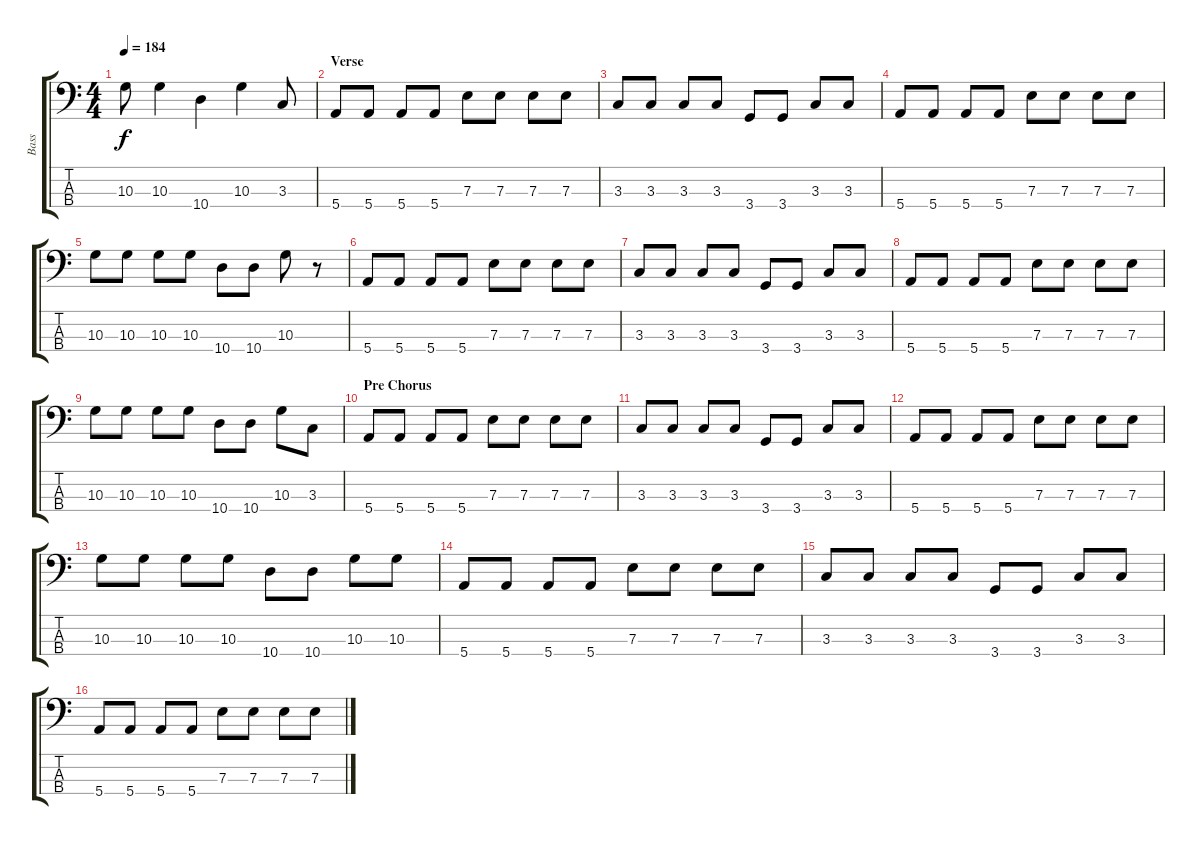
\track ("Bass" "Bass") {instrument electricbasspick}
\staff {score tabs}
\tuning (G2 D2 A1 E1) {hide}
\ts (4 4)
\tempo 184
\clef f4
\ks c
10.3{t}.8{dy f} 10.3.4 10.4.4 10.3.4 3.3.8 |
\section ("" "Verse")
5.4.8 5.4.8 5.4.8 5.4.8 7.3.8 7.3.8 7.3.8 7.3.8 |
3.3.8 3.3.8 3.3.8 3.3.8 3.4.8 3.4.8 3.3.8 3.3.8 |
5.4.8 5.4.8 5.4.8 5.4.8 7.3.8 7.3.8 7.3.8 7.3.8 |
10.3.8 10.3.8 10.3.8 10.3.8 10.4.8 10.4.8 10.3.8 r.8 |
5.4.8 5.4.8 5.4.8 5.4.8 7.3.8 7.3.8 7.3.8 7.3.8 |
3.3.8 3.3.8 3.3.8 3.3.8 3.4.8 3.4.8 3.3.8 3.3.8 |
5.4.8 5.4.8 5.4.8 5.4.8 7.3.8 7.3.8 7.3.8 7.3.8 |
10.3.8 10.3.8 10.3.8 10.3.8 10.4.8 10.4.8 10.3.8 3.3.8 |
\section ("" "Pre Chorus")
5.4.8 5.4.8 5.4.8 5.4.8 7.3.8 7.3.8 7.3.8 7.3.8 |
3.3.8 3.3.8 3.3.8 3.3.8 3.4.8 3.4.8 3.3.8 3.3.8 |
5.4.8 5.4.8 5.4.8 5.4.8 7.3.8 7.3.8 7.3.8 7.3.8 |
10.3.8 10.3.8 10.3.8 10.3.8 10.4.8 10.4.8 10.3.8 10.3.8 |
5.4.8 5.4.8 5.4.8 5.4.8 7.3.8 7.3.8 7.3.8 7.3.8 |
3.3.8 3.3.8 3.3.8 3.3.8 3.4.8 3.4.8 3.3.8 3.3.8 |
5.4.8 5.4.8 5.4.8 5.4.8 7.3.8 7.3.8 7.3.8 7.3.8
